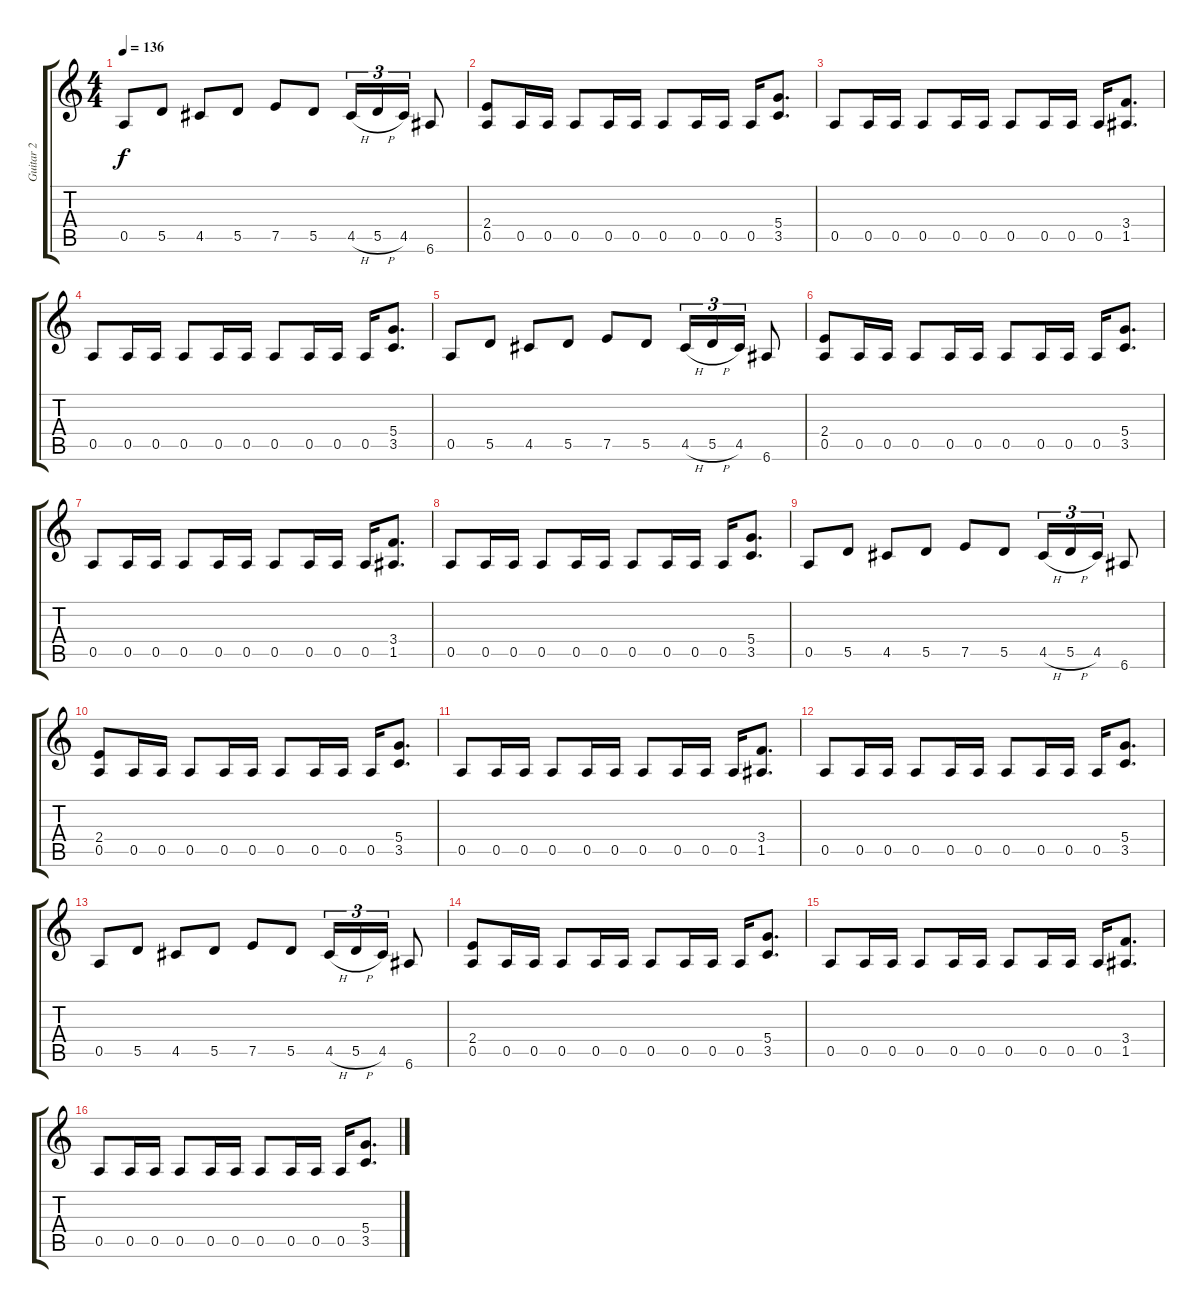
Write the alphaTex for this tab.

\track ("Guitar 2" "Guitar 2") {instrument distortionguitar}
\staff {score tabs}
\tuning (E4 B3 G3 D3 A2 E2) {hide}
\ts (4 4)
\tempo 136
\clef g2
\ks c
0.5.8{dy f} 5.5.8 4.5.8 5.5.8 7.5.8 5.5.8 4.5{h}.16{tu (3 2)} 5.5{h}.16{tu (3 2)} 4.5.16{tu (3 2)} 6.6.8 |
(2.4 0.5).8 0.5.16 0.5.16 0.5.8 0.5.16 0.5.16 0.5.8 0.5.16 0.5.16 0.5.16 (5.4 3.5).8{d} |
0.5.8 0.5.16 0.5.16 0.5.8 0.5.16 0.5.16 0.5.8 0.5.16 0.5.16 0.5.16 (3.4 1.5).8{d} |
0.5.8 0.5.16 0.5.16 0.5.8 0.5.16 0.5.16 0.5.8 0.5.16 0.5.16 0.5.16 (5.4 3.5).8{d} |
0.5.8 5.5.8 4.5.8 5.5.8 7.5.8 5.5.8 4.5{h}.16{tu (3 2)} 5.5{h}.16{tu (3 2)} 4.5.16{tu (3 2)} 6.6.8 |
(2.4 0.5).8 0.5.16 0.5.16 0.5.8 0.5.16 0.5.16 0.5.8 0.5.16 0.5.16 0.5.16 (5.4 3.5).8{d} |
0.5.8 0.5.16 0.5.16 0.5.8 0.5.16 0.5.16 0.5.8 0.5.16 0.5.16 0.5.16 (3.4 1.5).8{d} |
0.5.8 0.5.16 0.5.16 0.5.8 0.5.16 0.5.16 0.5.8 0.5.16 0.5.16 0.5.16 (5.4 3.5).8{d} |
0.5.8 5.5.8 4.5.8 5.5.8 7.5.8 5.5.8 4.5{h}.16{tu (3 2)} 5.5{h}.16{tu (3 2)} 4.5.16{tu (3 2)} 6.6.8 |
(2.4 0.5).8 0.5.16 0.5.16 0.5.8 0.5.16 0.5.16 0.5.8 0.5.16 0.5.16 0.5.16 (5.4 3.5).8{d} |
0.5.8 0.5.16 0.5.16 0.5.8 0.5.16 0.5.16 0.5.8 0.5.16 0.5.16 0.5.16 (3.4 1.5).8{d} |
0.5.8 0.5.16 0.5.16 0.5.8 0.5.16 0.5.16 0.5.8 0.5.16 0.5.16 0.5.16 (5.4 3.5).8{d} |
0.5.8 5.5.8 4.5.8 5.5.8 7.5.8 5.5.8 4.5{h}.16{tu (3 2)} 5.5{h}.16{tu (3 2)} 4.5.16{tu (3 2)} 6.6.8 |
(2.4 0.5).8 0.5.16 0.5.16 0.5.8 0.5.16 0.5.16 0.5.8 0.5.16 0.5.16 0.5.16 (5.4 3.5).8{d} |
0.5.8 0.5.16 0.5.16 0.5.8 0.5.16 0.5.16 0.5.8 0.5.16 0.5.16 0.5.16 (3.4 1.5).8{d} |
0.5.8 0.5.16 0.5.16 0.5.8 0.5.16 0.5.16 0.5.8 0.5.16 0.5.16 0.5.16 (5.4 3.5).8{d}
